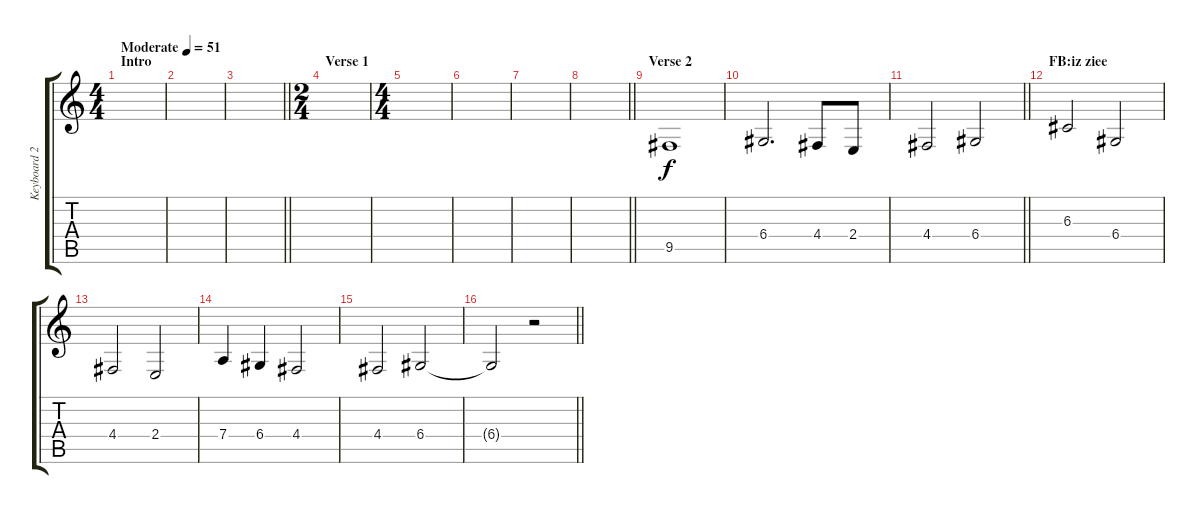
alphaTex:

\track ("Keyboard 2" "Keyboard 2") {instrument stringensemble1}
\staff {score tabs}
\tuning (E4 B3 G3 D3 A2 E2) {hide}
\ts (4 4)
\section ("" "Intro")
\tempo (51 "Moderate")
\clef g2
\ks c
|
|
\barLineRight lightlight
|
\ts (2 4)
\section ("" "Verse 1")
|
\ts (4 4)
|
|
|
\barLineRight lightlight
|
\section ("" "Verse 2")
9.5.1 |
6.4.2{d} 4.4.8 2.4.8 |
\barLineRight lightlight
4.4.2 6.4.2 |
\section ("" "FB:iz ziee")
6.3.2 6.4.2 |
4.4.2 2.4.2 |
7.4.4 6.4.4 4.4.2 |
4.4.2 6.4.2 |
\barLineRight lightlight
6.4{t}.2 r.2
